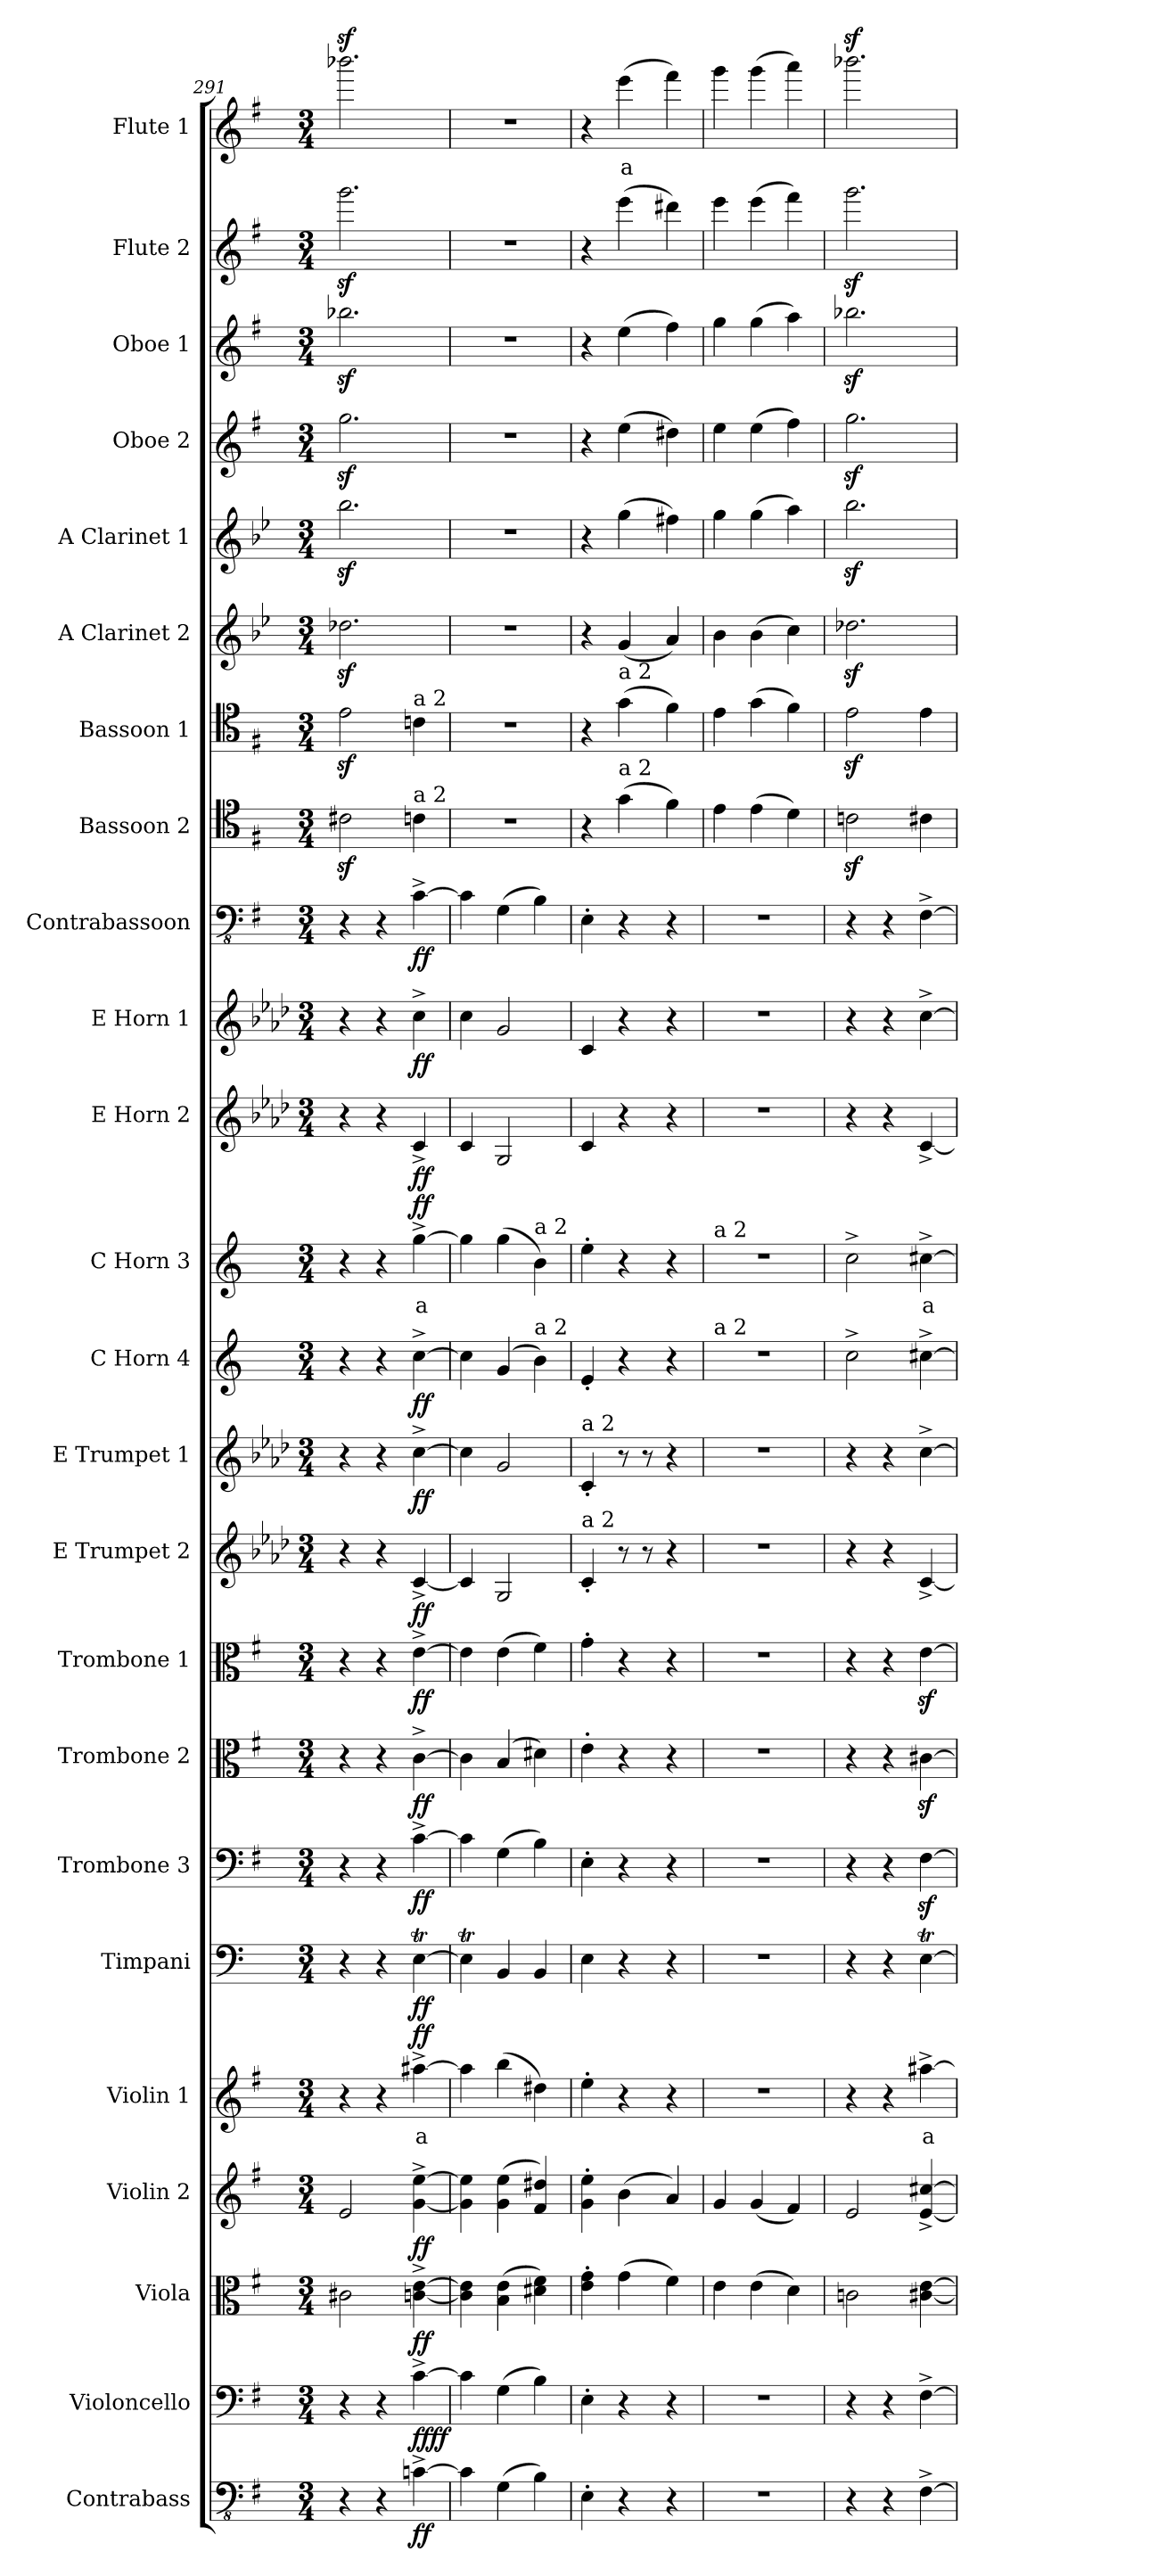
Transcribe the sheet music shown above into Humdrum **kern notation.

**kern	**dynam	**kern	**dynam	**kern	**dynam	**kern	**dynam	**kern	**text	**dynam	**kern	**dynam	**kern	**dynam	**kern	**dynam	**kern	**dynam	**kern	**dynam	**kern	**dynam	**kern	**dynam	**kern	**text	**dynam	**kern	**dynam	**kern	**dynam	**kern	**dynam	**kern	**kern	**kern	**kern	**kern	**kern	**kern	**kern	**text
*part24	*part24	*part23	*part23	*part22	*part22	*part21	*part21	*part20	*part20	*part20	*part19	*part19	*part18	*part18	*part17	*part17	*part16	*part16	*part15	*part15	*part14	*part14	*part13	*part13	*part12	*part12	*part12	*part11	*part11	*part10	*part10	*part9	*part9	*part8	*part7	*part6	*part5	*part4	*part3	*part2	*part1	*part1
*staff24	*staff24	*staff23	*staff23	*staff22	*staff22	*staff21	*staff21	*staff20	*staff20	*staff20	*staff19	*staff19	*staff18	*staff18	*staff17	*staff17	*staff16	*staff16	*staff15	*staff15	*staff14	*staff14	*staff13	*staff13	*staff12	*staff12	*staff12	*staff11	*staff11	*staff10	*staff10	*staff9	*staff9	*staff8	*staff7	*staff6	*staff5	*staff4	*staff3	*staff2	*staff1	*staff1
*I"Contrabass	*	*I"Violoncello	*	*I"Viola	*	*I"Violin 2	*	*I"Violin 1	*	*	*I"Timpani	*	*I"Trombone 3	*	*I"Trombone 2	*	*I"Trombone 1	*	*I"E Trumpet 2	*	*I"E Trumpet 1	*	*I"C Horn 4	*	*I"C Horn 3	*	*	*I"E Horn 2	*	*I"E Horn 1	*	*I"Contrabassoon	*	*I"Bassoon 2	*I"Bassoon 1	*I"A Clarinet 2	*I"A Clarinet 1	*I"Oboe 2	*I"Oboe 1	*I"Flute 2	*I"Flute 1	*
*I'Cb	*	*I'Vc	*	*I'Vla	*	*I'Vln 2	*	*I'Vln 1	*	*	*I'Timp	*	*I'Trb 3	*	*I'Trb 2	*	*I'Trb 1	*	*I'Tpt 2	*	*I'Tpt 1	*	*I'Hn 4	*	*I'Hn 3	*	*	*I'Hn 2	*	*I'Hn 1	*	*I'C.Bsn	*	*I'Bsn 2	*I'Bsn 1	*I'Cl 2	*I'Cl 1	*I'Ob 2	*I'Ob 1	*I'Fl 2	*I'Fl 1	*
*clefFv4	*	*clefF4	*	*clefC3	*	*clefG2	*	*clefG2	*	*	*clefF4	*	*clefF4	*	*clefC3	*	*clefC3	*	*clefG2	*	*clefG2	*	*clefG2	*	*clefG2	*	*	*clefG2	*	*clefG2	*	*clefFv4	*	*clefC4	*clefC4	*clefG2	*clefG2	*clefG2	*clefG2	*clefG2	*clefG2	*
*	*	*	*	*	*	*	*	*	*	*	*	*	*	*	*	*	*	*	*ITrd-2c-4	*	*ITrd-2c-4	*	*ITrd7c12	*	*ITrd7c12	*	*	*ITrd5c8	*	*ITrd5c8	*	*	*	*	*	*ITrd2c3	*ITrd2c3	*	*	*	*	*
*k[f#]	*	*k[f#]	*	*k[f#]	*	*k[f#]	*	*k[f#]	*	*	*k[]	*	*k[f#]	*	*k[f#]	*	*k[f#]	*	*k[]	*	*k[]	*	*k[]	*	*k[]	*	*	*k[]	*	*k[]	*	*k[f#]	*	*k[f#]	*k[f#]	*k[f#]	*k[f#]	*k[f#]	*k[f#]	*k[f#]	*k[f#]	*
*M3/4	*	*M3/4	*	*M3/4	*	*M3/4	*	*M3/4	*	*	*M3/4	*	*M3/4	*	*M3/4	*	*M3/4	*	*M3/4	*	*M3/4	*	*M3/4	*	*M3/4	*	*	*M3/4	*	*M3/4	*	*M3/4	*	*M3/4	*M3/4	*M3/4	*M3/4	*M3/4	*M3/4	*M3/4	*M3/4	*
=291	=291	=291	=291	=291	=291	=291	=291	=291	=291	=291	=291	=291	=291	=291	=291	=291	=291	=291	=291	=291	=291	=291	=291	=291	=291	=291	=291	=291	=291	=291	=291	=291	=291	=291	=291	=291	=291	=291	=291	=291	=291	=291
4r	.	4r	.	2c#X\	.	2e/	.	4r	.	.	4r	.	4r	.	4r	.	4r	.	4r	.	4r	.	4r	.	4r	.	.	4r	.	4r	.	4r	.	2c#Xz<\	2ez<\	2.b-Xz<\	2.ggz<\	2.ggz<\	2.bb-Xz<\	2.gggz<\	2.bbb-Xz<\	.
4r	.	4r	.	.	.	.	.	4r	.	.	4r	.	4r	.	4r	.	4r	.	4r	.	4r	.	4r	.	4r	.	.	4r	.	4r	.	4r	.	.	.	.	.	.	.	.	.	.
!	!	!	!	!	!	!	!	!	!	!	!	!	!	!	!	!	!	!	!	!	!	!	!	!	!	!	!	!	!	!	!	!	!	!	!LO:TX:a:t=a 2	!	!	!	!	!	!	!
!	!	!	!	!	!	!	!	!	!	!	!	!	!	!	!	!	!	!	!	!	!	!	!	!	!	!	!	!	!	!	!	!	!	!LO:TX:a:t=a 2	!	!	!	!	!	!	!	!
!	!LO:DY:b	!	!LO:DY:b	!	!	!	!	!	!LO:LY:b:color=#FF0000	!	!	!	!	!	!	!	!	!	!	!	!	!	!	!	!	!LO:LY:b:color=#FF0000	!	!	!	!	!	!	!	!	!	!	!	!	!	!	!	!
!	!	!	!LO:DY:n=1:b	!	!LO:DY:b	!	!LO:DY:b	!	!	!LO:DY:b	!	!LO:DY:b	!	!LO:DY:b	!	!LO:DY:b	!	!LO:DY:b	!	!LO:DY:b	!	!LO:DY:b	!	!LO:DY:b	!	!	!LO:DY:b	!	!LO:DY:b	!	!LO:DY:b	!	!LO:DY:b	!	!	!	!	!	!	!	!	!
[4Cn^\	ff	[4c^\	ff ff	[4cn\^ [4e\^	ff	[4g\^ [4ee\^	ff	[4aa#X^\	a	ff	[4Et\	ff	[4c^\	ff	[4c^\	ff	[4e^\	ff	[4e^/	ff	[4ee^\	ff	[4c^\	ff	[4g^\	a	ff	4E^/	ff	4e^\	ff	[4C^\	ff	4cn\	4cn\	.	.	.	.	.	.	.
=292	=292	=292	=292	=292	=292	=292	=292	=292	=292	=292	=292	=292	=292	=292	=292	=292	=292	=292	=292	=292	=292	=292	=292	=292	=292	=292	=292	=292	=292	=292	=292	=292	=292	=292	=292	=292	=292	=292	=292	=292	=292	=292
4C\]	.	4c\]	.	4c\] 4e\]	.	4g\] 4ee\]	.	4aa#\]	.	.	4Et\]	.	4c\]	.	4c\]	.	4e\]	.	4e/]	.	4ee\]	.	4c\]	.	4g\]	.	.	4E/	.	4e\	.	4C\]	.	2.r	2.r	2.r	2.r	2.r	2.r	2.r	2.r	.
(4GG\	.	(4G\	.	(4B\ 4e\	.	(4g\ 4ee\	.	(4bb\	.	.	4BB/	.	(4G\	.	(4B/	.	(4e\	.	2B/	.	2b/	.	(4G/	.	(4g\	.	.	2BB/	.	2B/	.	(4GG\	.	.	.	.	.	.	.	.	.	.
!	!	!	!	!	!	!	!	!	!	!	!	!	!	!	!	!	!	!	!	!	!	!	!	!	!LO:TX:a:t=a 2	!	!	!	!	!	!	!	!	!	!	!	!	!	!	!	!	!
!	!	!	!	!	!	!	!	!	!	!	!	!	!	!	!	!	!	!	!	!	!	!	!LO:TX:a:t=a 2	!	!	!	!	!	!	!	!	!	!	!	!	!	!	!	!	!	!	!
4BB\)	.	4B\)	.	4d#X\ 4f#\)	.	4f#/ 4dd#X/)	.	4dd#X\)	.	.	4BB/	.	4B\)	.	4d#X\)	.	4f#\)	.	.	.	.	.	4B\)	.	4B\)	.	.	.	.	.	.	4BB\)	.	.	.	.	.	.	.	.	.	.
=293	=293	=293	=293	=293	=293	=293	=293	=293	=293	=293	=293	=293	=293	=293	=293	=293	=293	=293	=293	=293	=293	=293	=293	=293	=293	=293	=293	=293	=293	=293	=293	=293	=293	=293	=293	=293	=293	=293	=293	=293	=293	=293
!	!	!	!	!	!	!	!	!	!	!	!	!	!	!	!	!	!	!	!	!	!LO:TX:a:t=a 2	!	!	!	!	!	!	!	!	!	!	!	!	!	!	!	!	!	!	!	!	!
!	!	!	!	!	!	!	!	!	!	!	!	!	!	!	!	!	!	!	!LO:TX:a:t=a 2	!	!	!	!	!	!	!	!	!	!	!	!	!	!	!	!	!	!	!	!	!	!	!
4EE'\	.	4E'\	.	4e\' 4g\'	.	4g\' 4ee\'	.	4ee'\	.	.	4E\	.	4E'\	.	4e'\	.	4g'\	.	4e'/	.	4e'/	.	4E'/	.	4e'\	.	.	4E/	.	4E/	.	4EE'\	.	4r	4r	4r	4r	4r	4r	4r	4r	.
!	!	!	!	!	!	!	!	!	!	!	!	!	!	!	!	!	!	!	!	!	!	!	!	!	!	!	!	!	!	!	!	!	!	!	!LO:TX:a:t=a 2	!	!	!	!	!	!	!
!	!	!	!	!	!	!	!	!	!	!	!	!	!	!	!	!	!	!	!	!	!	!	!	!	!	!	!	!	!	!	!	!	!	!LO:TX:a:t=a 2	!	!	!	!	!	!	!	!
!	!	!	!	!	!	!	!	!	!	!	!	!	!	!	!	!	!	!	!	!	!	!	!	!	!	!	!	!	!	!	!	!	!	!	!	!	!	!	!	!	!	!LO:LY:b:color=#FF0000
4r	.	4r	.	(4g\	.	(4b\	.	4r	.	.	4r	.	4r	.	4r	.	4r	.	8r	.	8r	.	4r	.	4r	.	.	4r	.	4r	.	4r	.	(4g\	(4g\	(4e/	(4ee\	(4ee\	(4ee\	(4eee\	(4eee\	a
.	.	.	.	.	.	.	.	.	.	.	.	.	.	.	.	.	.	.	8r	.	8r	.	.	.	.	.	.	.	.	.	.	.	.	.	.	.	.	.	.	.	.	.
4r	.	4r	.	4f#\)	.	4a/)	.	4r	.	.	4r	.	4r	.	4r	.	4r	.	4r	.	4r	.	4r	.	4r	.	.	4r	.	4r	.	4r	.	4f#\)	4f#\)	4f#/)	4dd#X\)	4dd#X\)	4ff#\)	4ddd#X\)	4fff#\)	.
=294	=294	=294	=294	=294	=294	=294	=294	=294	=294	=294	=294	=294	=294	=294	=294	=294	=294	=294	=294	=294	=294	=294	=294	=294	=294	=294	=294	=294	=294	=294	=294	=294	=294	=294	=294	=294	=294	=294	=294	=294	=294	=294
!	!	!	!	!	!	!	!	!	!	!	!	!	!	!	!	!	!	!	!	!	!	!	!	!	!LO:TX:a:t=a 2	!	!	!	!	!	!	!	!	!	!	!	!	!	!	!	!	!
!	!	!	!	!	!	!	!	!	!	!	!	!	!	!	!	!	!	!	!	!	!	!	!LO:TX:a:t=a 2	!	!	!	!	!	!	!	!	!	!	!	!	!	!	!	!	!	!	!
2.r	.	2.r	.	4e\	.	4g/	.	2.r	.	.	2.r	.	2.r	.	2.r	.	2.r	.	2.r	.	2.r	.	2.r	.	2.r	.	.	2.r	.	2.r	.	2.r	.	4e\	4e\	4g\	4ee\	4ee\	4gg\	4eee\	4ggg\	.
.	.	.	.	(4e\	.	(4g/	.	.	.	.	.	.	.	.	.	.	.	.	.	.	.	.	.	.	.	.	.	.	.	.	.	.	.	(4e\	(4g\	(4g\	(4ee\	(4ee\	(4gg\	(4eee\	(4ggg\	.
.	.	.	.	4d\)	.	4f#/)	.	.	.	.	.	.	.	.	.	.	.	.	.	.	.	.	.	.	.	.	.	.	.	.	.	.	.	4d\)	4f#\)	4a\)	4ff#\)	4ff#\)	4aa\)	4fff#\)	4aaa\)	.
=295	=295	=295	=295	=295	=295	=295	=295	=295	=295	=295	=295	=295	=295	=295	=295	=295	=295	=295	=295	=295	=295	=295	=295	=295	=295	=295	=295	=295	=295	=295	=295	=295	=295	=295	=295	=295	=295	=295	=295	=295	=295	=295
4r	.	4r	.	2cn\	.	2e/	.	4r	.	.	4r	.	4r	.	4r	.	4r	.	4r	.	4r	.	2c^\	.	2c^\	.	.	4r	.	4r	.	4r	.	2cnz<\	2ez<\	2.b-Xz<\	2.ggz<\	2.ggz<\	2.bb-Xz<\	2.gggz<\	2.bbb-Xz<\	.
4r	.	4r	.	.	.	.	.	4r	.	.	4r	.	4r	.	4r	.	4r	.	4r	.	4r	.	.	.	.	.	.	4r	.	4r	.	4r	.	.	.	.	.	.	.	.	.	.
!	!	!	!	!	!	!	!	!	!LO:LY:b:color=#FF0000	!	!	!	!	!	!	!	!	!	!	!	!	!	!	!	!	!LO:LY:b:color=#FF0000	!	!	!	!	!	!	!	!	!	!	!	!	!	!	!	!
[4FF#^\	.	[4F#^\	.	[4c#X\ [4e\	.	[4e/^ [4cc#X/^	.	[4aa#X^\	a	.	[4Et\	.	[4F#z<\	.	[4c#Xz<\	.	[4ez<\	.	[4e^/	.	[4ee^\	.	[4c#X^\	.	[4c#X^\	a	.	[4E^/	.	[4e^\	.	[4FF#^\	.	4c#X\	4e\	.	.	.	.	.	.	.
=	=	=	=	=	=	=	=	=	=	=	=	=	=	=	=	=	=	=	=	=	=	=	=	=	=	=	=	=	=	=	=	=	=	=	=	=	=	=	=	=	=	=
*-	*-	*-	*-	*-	*-	*-	*-	*-	*-	*-	*-	*-	*-	*-	*-	*-	*-	*-	*-	*-	*-	*-	*-	*-	*-	*-	*-	*-	*-	*-	*-	*-	*-	*-	*-	*-	*-	*-	*-	*-	*-	*-
